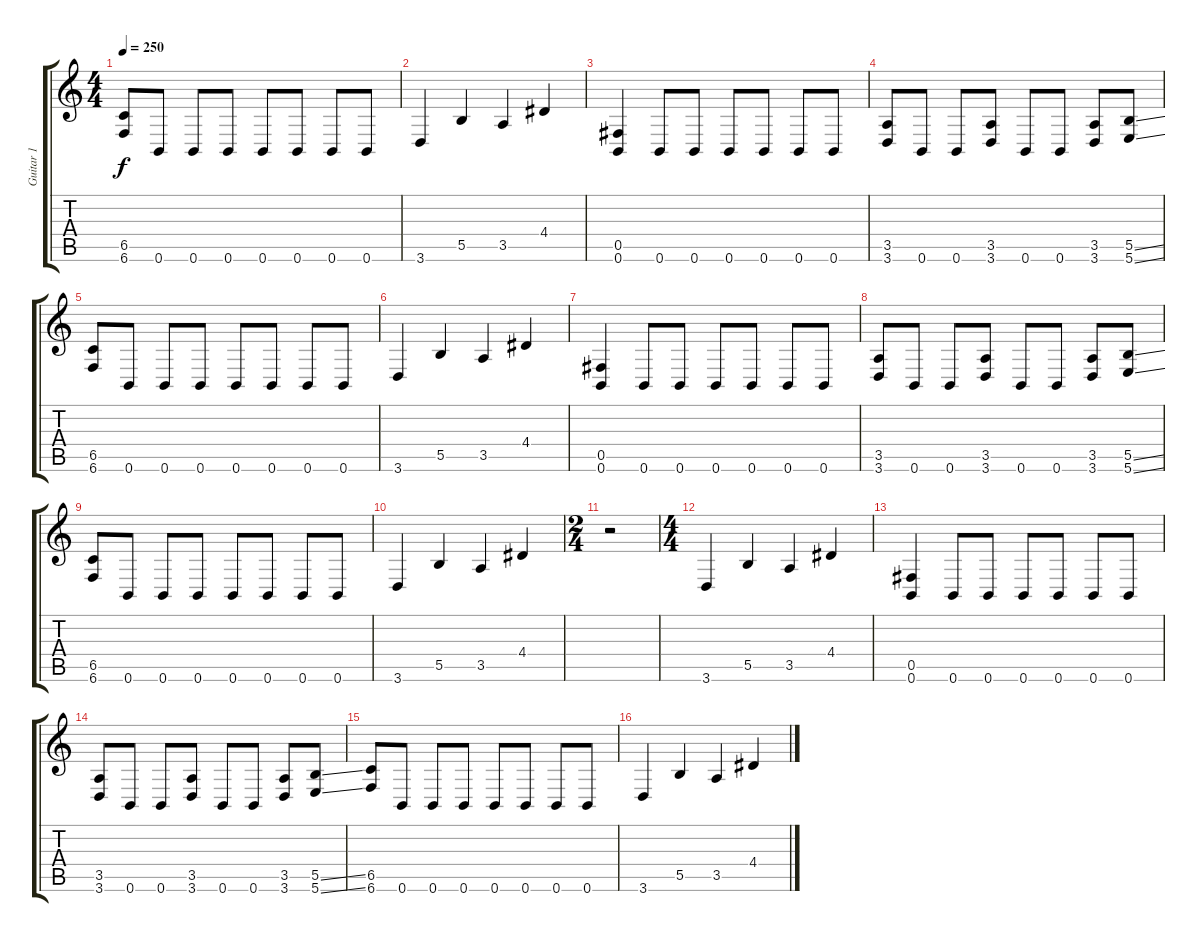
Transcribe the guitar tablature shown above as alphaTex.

\track ("Guitar 1" "Guitar 1") {instrument distortionguitar}
\staff {score tabs}
\tuning (Db4 Ab3 E3 B2 Gb2 B1) {hide}
\ts (4 4)
\tempo 250
\clef g2
\ks c
(6.5 6.6).8{dy f} 0.6.8 0.6.8 0.6.8 0.6.8 0.6.8 0.6.8 0.6.8 |
3.6.4 5.5.4 3.5.4 4.4.4 |
(0.5 0.6).4 0.6.8 0.6.8 0.6.8 0.6.8 0.6.8 0.6.8 |
(3.5 3.6).8 0.6.8 0.6.8 (3.5 3.6).8 0.6.8 0.6.8 (3.5 3.6).8 (5.5{ss} 5.6{ss}).8 |
(6.5 6.6).8 0.6.8 0.6.8 0.6.8 0.6.8 0.6.8 0.6.8 0.6.8 |
3.6.4 5.5.4 3.5.4 4.4.4 |
(0.5 0.6).4 0.6.8 0.6.8 0.6.8 0.6.8 0.6.8 0.6.8 |
(3.5 3.6).8 0.6.8 0.6.8 (3.5 3.6).8 0.6.8 0.6.8 (3.5 3.6).8 (5.5{ss} 5.6{ss}).8 |
(6.5 6.6).8 0.6.8 0.6.8 0.6.8 0.6.8 0.6.8 0.6.8 0.6.8 |
3.6.4 5.5.4 3.5.4 4.4.4 |
\ts (2 4)
r.2 |
\ts (4 4)
3.6.4 5.5.4 3.5.4 4.4.4 |
(0.5 0.6).4 0.6.8 0.6.8 0.6.8 0.6.8 0.6.8 0.6.8 |
(3.5 3.6).8 0.6.8 0.6.8 (3.5 3.6).8 0.6.8 0.6.8 (3.5 3.6).8 (5.5{ss} 5.6{ss}).8 |
(6.5 6.6).8 0.6.8 0.6.8 0.6.8 0.6.8 0.6.8 0.6.8 0.6.8 |
3.6.4 5.5.4 3.5.4 4.4.4
